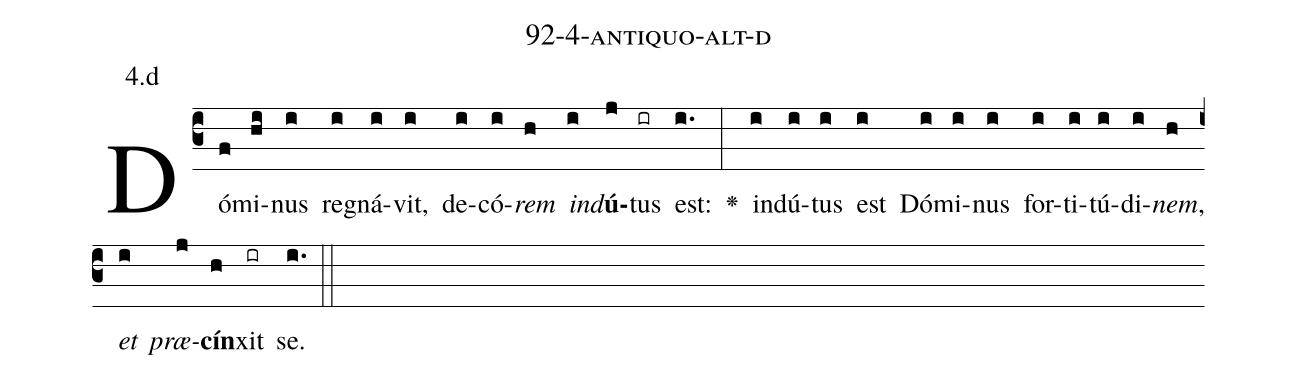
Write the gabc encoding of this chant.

name: 92-4-antiquo-alt-d;
annotation: 4.d;
%%
(c3)Dó(f)mi(hi)nus(i) re(i)gná(i)vit,(i) de(i)có(i)<i>rem</i>(h) <i>ind</i>(i)<b>ú</b>(j)tus(ir) est:(i.) <v>\greheightstar</v>(:) ind(i)ú(i)tus(i) est(i) Dó(i)mi(i)nus(i) for(i)ti(i)tú(i)di(i)<i>nem</i>,(h) <i>et</i>(i) <i>præ</i>(j)<b>cín</b>(h)xit(ir) se.(i.) (::)


%E(i) u(h) o(i) u(j) a(h) e.(i.) (::)
